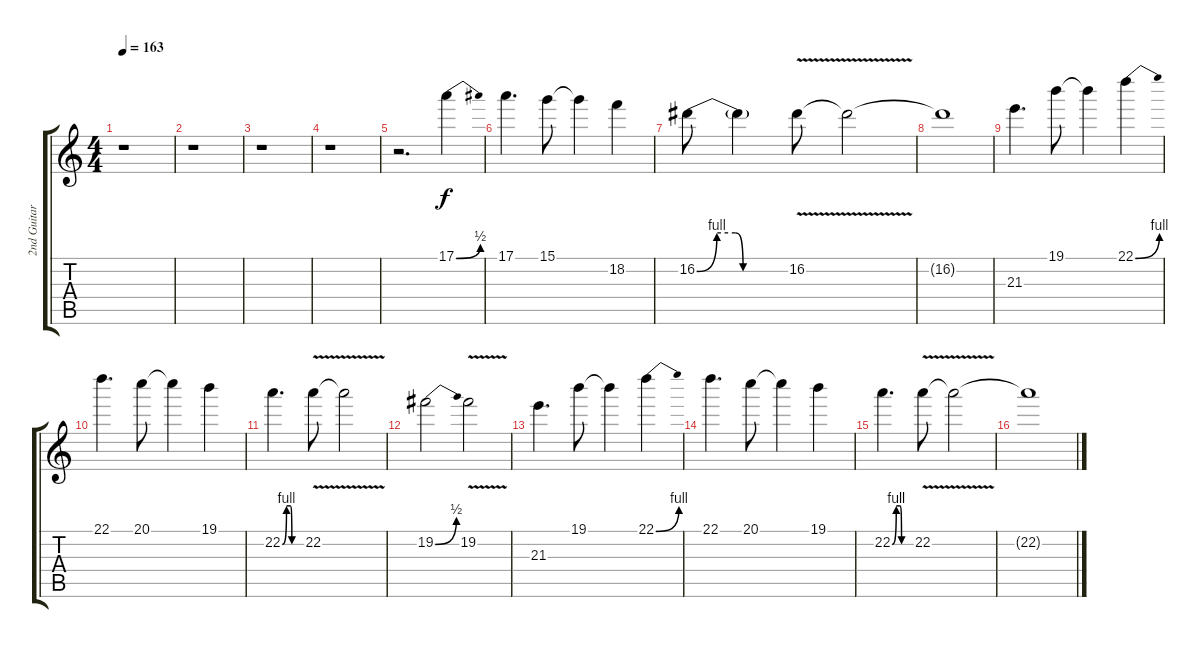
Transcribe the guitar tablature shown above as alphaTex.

\track ("2nd Guitar" "2nd Guitar") {instrument distortionguitar}
\staff {score tabs}
\tuning (E4 B3 G3 D3 A2 E2) {hide}
\ts (4 4)
\tempo 163
\clef g2
\ks c
r.1{dy f} |
r.1 |
r.1 |
r.1 |
r.2{d} 17.1{be (bend 0 0 60 2)}.4 |
17.1.4{d} 15.1.8 15.1{t}.4 18.2.4 |
16.2{be (custom 0 0 13 4 25 4 30 0 60 0)}.8 16.2{t}.4 16.2{v}.8 16.2{t}.2 |
16.2{t}.1 |
21.3.4{d} 19.1.8 19.1{t}.4 22.1{be (bend 0 0 60 4)}.4 |
22.1.4{d} 20.1.8 20.1{t}.4 19.1.4 |
22.2{be (custom 0 0 13 4 25 4 30 0 60 0)}.4{d} 22.2{v}.8 22.2{t}.2 |
19.2{be (bend 0 0 60 2)}.2 19.2{v}.2 |
21.3.4{d} 19.1.8 19.1{t}.4 22.1{be (bend 0 0 60 4)}.4 |
22.1.4{d} 20.1.8 20.1{t}.4 19.1.4 |
22.2{be (custom 0 0 13 4 25 4 30 0 60 0)}.4{d} 22.2{v}.8 22.2{t}.2 |
22.2{t}.1
